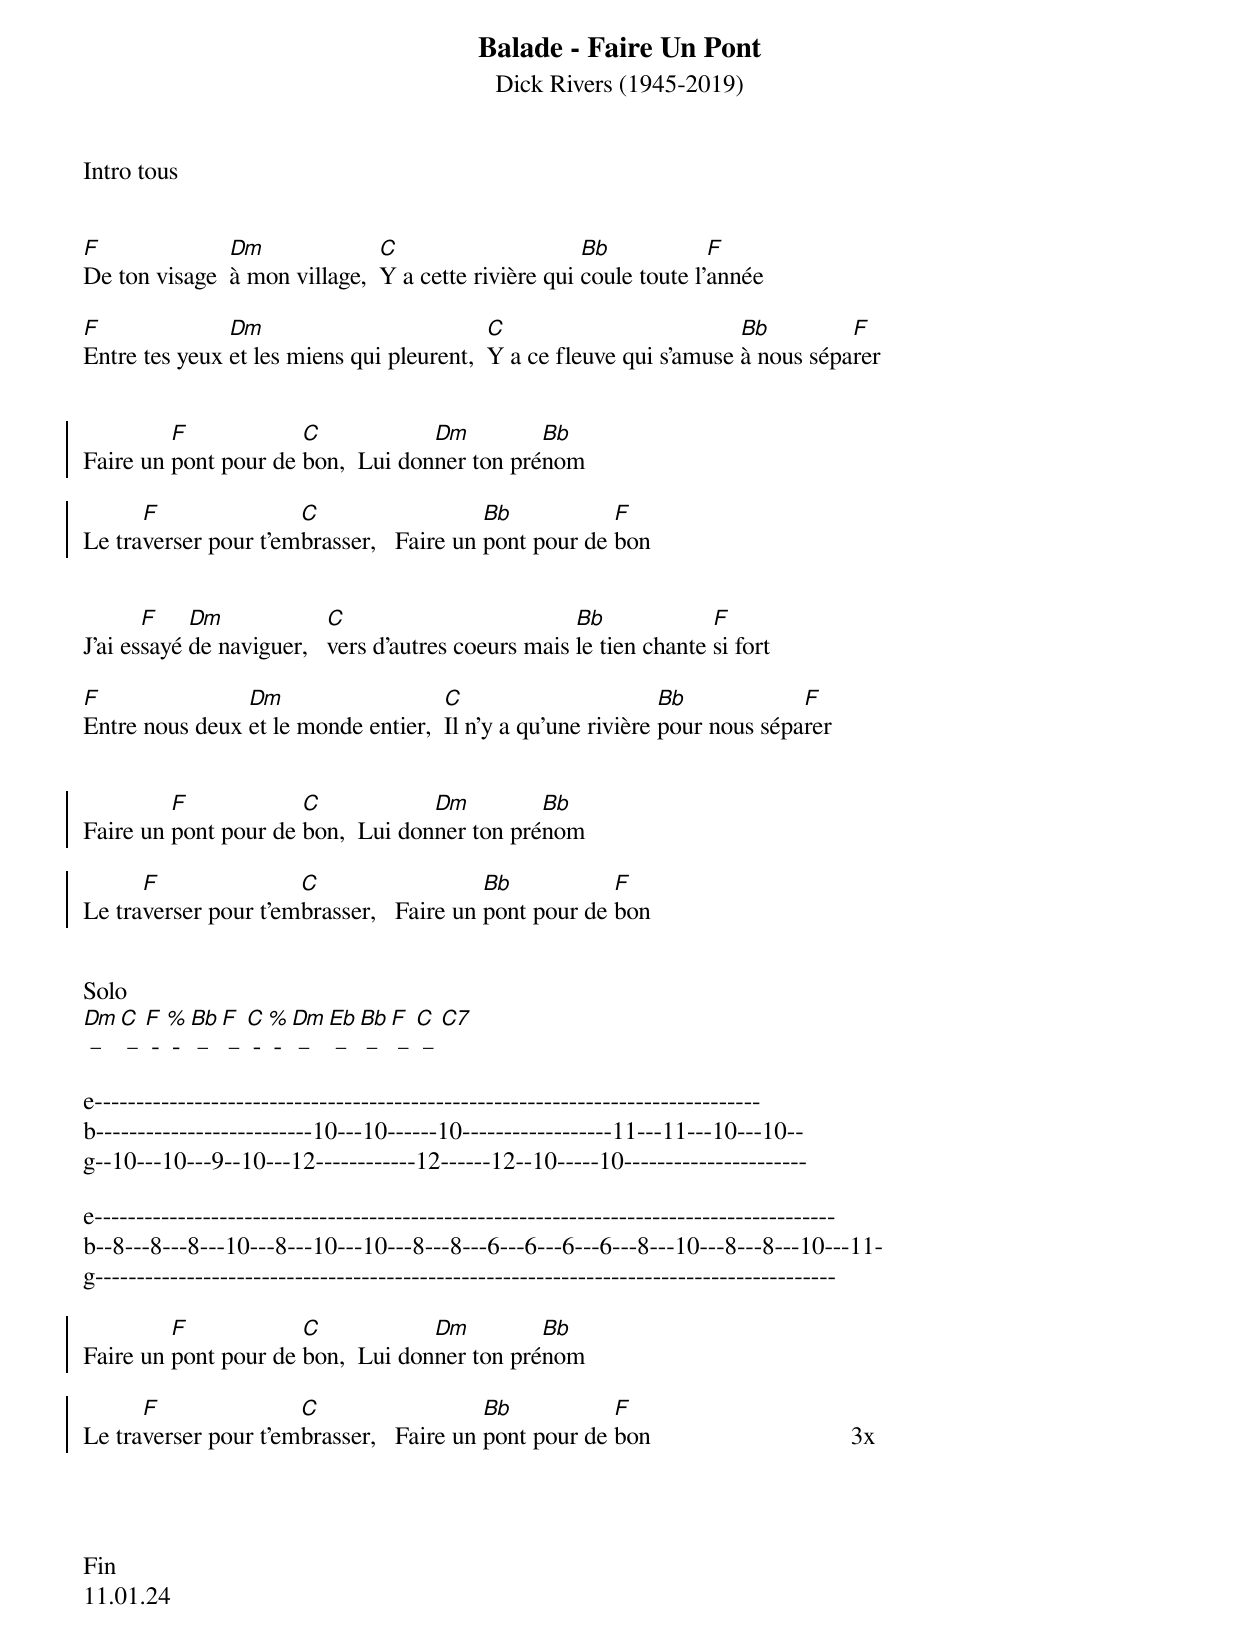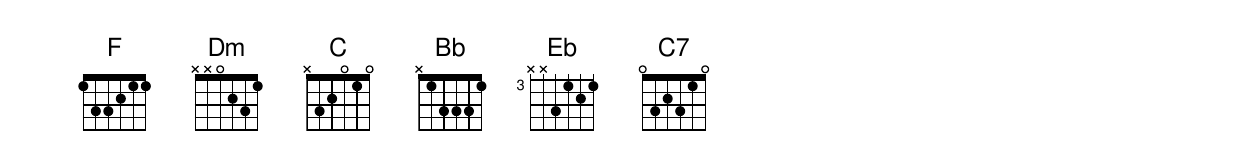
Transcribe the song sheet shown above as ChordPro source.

{title: Balade - Faire Un Pont}
{subtitle: Dick Rivers (1945-2019)}
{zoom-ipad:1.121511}
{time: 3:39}




Intro tous


[F]De ton visage  [Dm]à mon village,  [C]Y a cette rivière qui [Bb]coule toute l'[F]année

[F]Entre tes yeux [Dm]et les miens qui pleurent,  [C]Y a ce fleuve qui s'amuse [Bb]à nous sépa[F]rer


{soc}
Faire un [F]pont pour de [C]bon,  Lui don[Dm]ner ton pré[Bb]nom

Le tra[F]verser pour t'em[C]brasser,   Faire un [Bb]pont pour de [F]bon
{eoc}


J'ai es[F]sayé [Dm]de naviguer,   [C]vers d’autres coeurs mais [Bb]le tien chante [F]si fort

[F]Entre nous deux [Dm]et le monde entier,  [C]Il n'y a qu'une rivière [Bb]pour nous sépa[F]rer


{soc}
Faire un [F]pont pour de [C]bon,  Lui don[Dm]ner ton pré[Bb]nom

Le tra[F]verser pour t'em[C]brasser,   Faire un [Bb]pont pour de [F]bon
{eoc}


Solo
[Dm] – [C] – [F] - [%] - [Bb] – [F] – [C] - [%] - [Dm] – [Eb] – [Bb] – [F] – [C] – [C7]

e--------------------------------------------------------------------------------
b--------------------------10---10------10------------------11---11---10---10--
g--10---10---9--10---12------------12------12--10-----10----------------------

e-----------------------------------------------------------------------------------------
b--8---8---8---10---8---10---10---8---8---6---6---6---6---8---10---8---8---10---11-
g-----------------------------------------------------------------------------------------

{soc}
Faire un [F]pont pour de [C]bon,  Lui don[Dm]ner ton pré[Bb]nom

Le tra[F]verser pour t'em[C]brasser,   Faire un [Bb]pont pour de [F]bon                                3x
{eoc}




Fin
11.01.24
